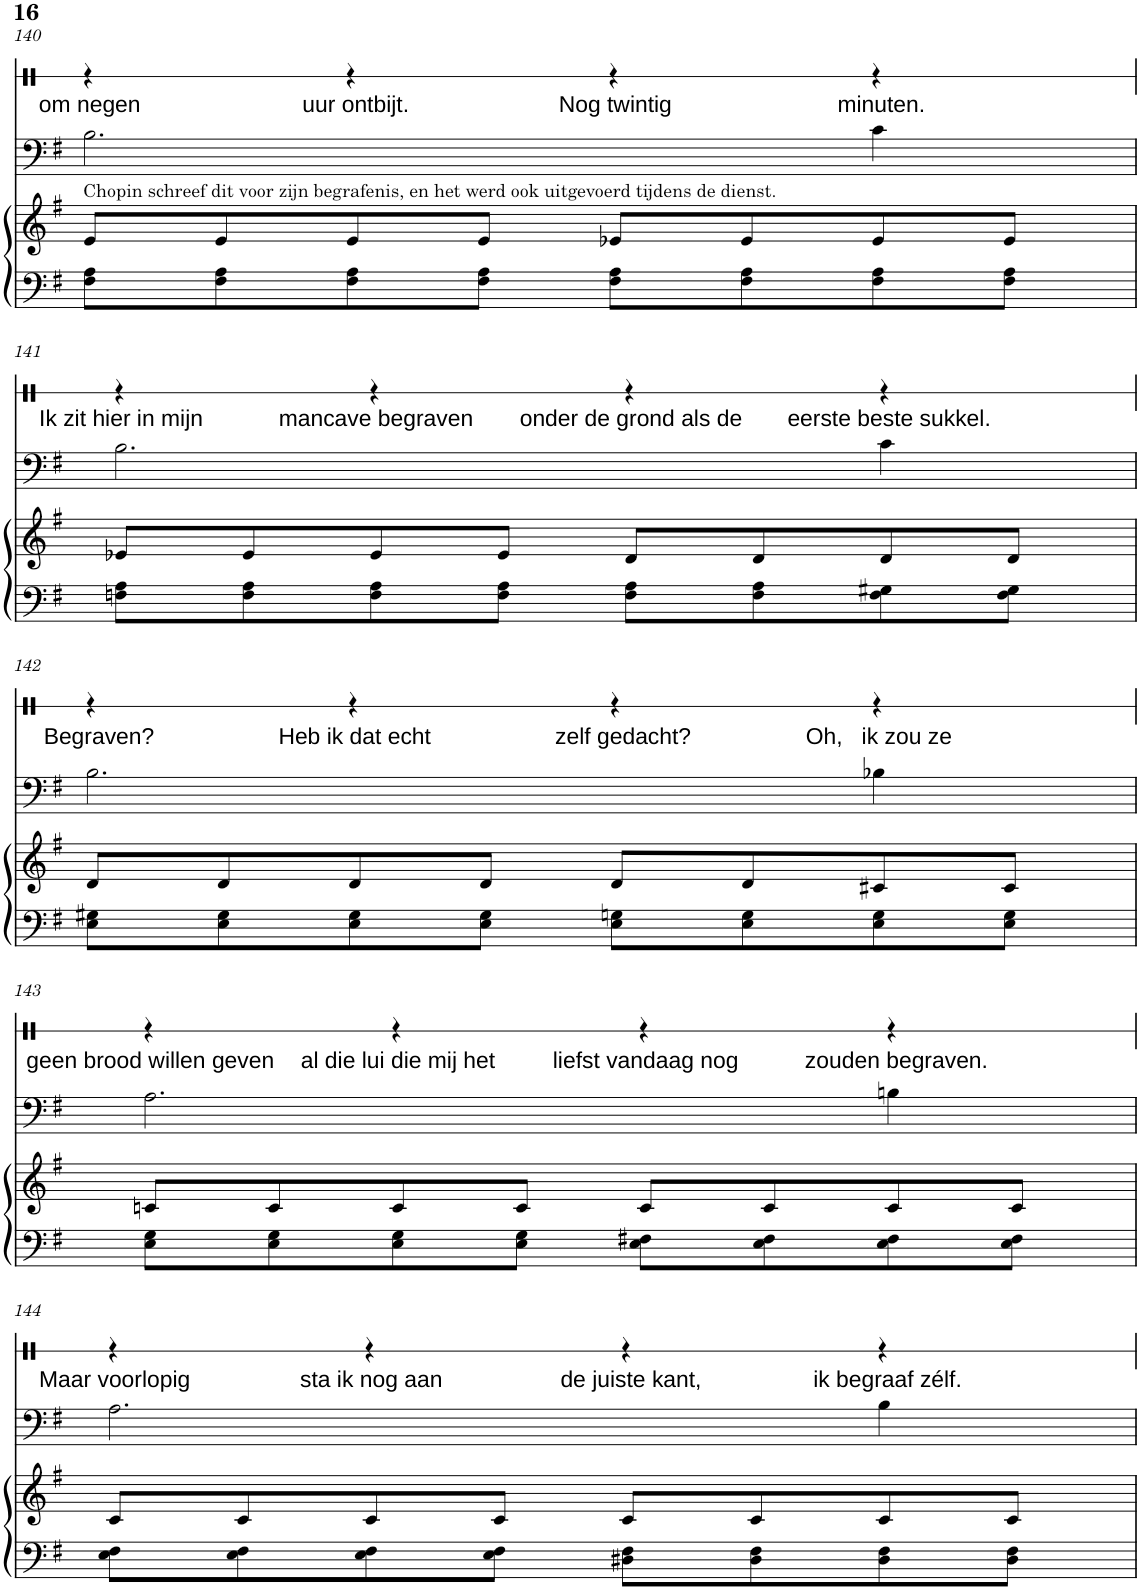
**kern	**kern	**kern	**kern	**text
*part3	*part3	*part2	*part1	*part1
*staff4	*staff3	*staff2	*staff1	*staff1
*I"Piano	*	*I"Cello	*I"Verteller	*
*I'Pno	*	*	*	*
!!LO:PB:g=z
*clefF4	*clefG2	*clefF4	*clefX	*
*k[f#]	*k[f#]	*k[f#]	*k[]	*
*M4/4	*M4/4	*M4/4	*M4/4	*
=140	=140	=140	=140	=140
!	!LO:TX:a:t=Chopin schreef dit voor zijn begrafenis, en het werd ook uitgevoerd tijdens de dienst.	!	!	!
!	!	!	!	!LO:LY:b
8F#\ 8A\L	8e/L	2.B\	4r	om negen
8F#\ 8A\	8e/	.	.	.
!	!	!	!	!LO:LY:b
8F#\ 8A\	8e/	.	4r	uur ontbijt.
8F#\ 8A\J	8e/J	.	.	.
!	!	!	!	!LO:LY:b
8F#\ 8A\L	8e-X/L	.	4r	Nog twintig
8F#\ 8A\	8e-/	.	.	.
!	!	!	!	!LO:LY:b
8F#\ 8A\	8e-/	4c\	4r	minuten.
8F#\ 8A\J	8e-/J	.	.	.
!!LO:LB:g=z
=141	=141	=141	=141	=141
!	!	!	!	!LO:LY:b
8Fn\ 8A\L	8e-X/L	2.B\	4r	Ik zit hier in mijn
8F\ 8A\	8e-/	.	.	.
!	!	!	!	!LO:LY:b
8F\ 8A\	8e-/	.	4r	mancave begraven
8F\ 8A\J	8e-/J	.	.	.
!	!	!	!	!LO:LY:b
8F\ 8A\L	8d/L	.	4r	onder de grond als de
8F\ 8A\	8d/	.	.	.
!	!	!	!	!LO:LY:b
8F\ 8G#X\	8d/	4c\	4r	eerste beste sukkel.
8F\ 8G#\J	8d/J	.	.	.
!!LO:LB:g=z
=142	=142	=142	=142	=142
!	!	!	!	!LO:LY:b
8E\ 8G#X\L	8d/L	2.B\	4r	Begraven?
8E\ 8G#\	8d/	.	.	.
!	!	!	!	!LO:LY:b
8E\ 8G#\	8d/	.	4r	Heb ik dat echt
8E\ 8G#\J	8d/J	.	.	.
!	!	!	!	!LO:LY:b
8E\ 8Gn\L	8d/L	.	4r	zelf gedacht?
8E\ 8G\	8d/	.	.	.
!	!	!	!	!LO:LY:b
8E\ 8G\	8c#X/	4B-X\	4r	Oh, ik zou ze
8E\ 8G\J	8c#/J	.	.	.
!!LO:LB:g=z
=143	=143	=143	=143	=143
!	!	!	!	!LO:LY:b
8E\ 8G\L	8cn/L	2.A\	4r	geen brood willen geven
8E\ 8G\	8c/	.	.	.
!	!	!	!	!LO:LY:b
8E\ 8G\	8c/	.	4r	al die lui die mij het
8E\ 8G\J	8c/J	.	.	.
!	!	!	!	!LO:LY:b
8E\ 8F#X\L	8c/L	.	4r	liefst vandaag nog
8E\ 8F#\	8c/	.	.	.
!	!	!	!	!LO:LY:b
8E\ 8F#\	8c/	4Bn\	4r	zouden begraven.
8E\ 8F#\J	8c/J	.	.	.
!!LO:LB:g=z
=144	=144	=144	=144	=144
!	!	!	!	!LO:LY:b
8E\ 8F#\L	8c/L	2.A\	4r	Maar voorlopig
8E\ 8F#\	8c/	.	.	.
!	!	!	!	!LO:LY:b
8E\ 8F#\	8c/	.	4r	sta ik nog aan
8E\ 8F#\J	8c/J	.	.	.
!	!	!	!	!LO:LY:b
8D#X\ 8F#\L	8c/L	.	4r	de juiste kant,
8D#\ 8F#\	8c/	.	.	.
!	!	!	!	!LO:LY:b
8D#\ 8F#\	8c/	4B\	4r	ik begraaf zélf.
8D#\ 8F#\J	8c/J	.	.	.
=	=	=	=	=
*-	*-	*-	*-	*-
